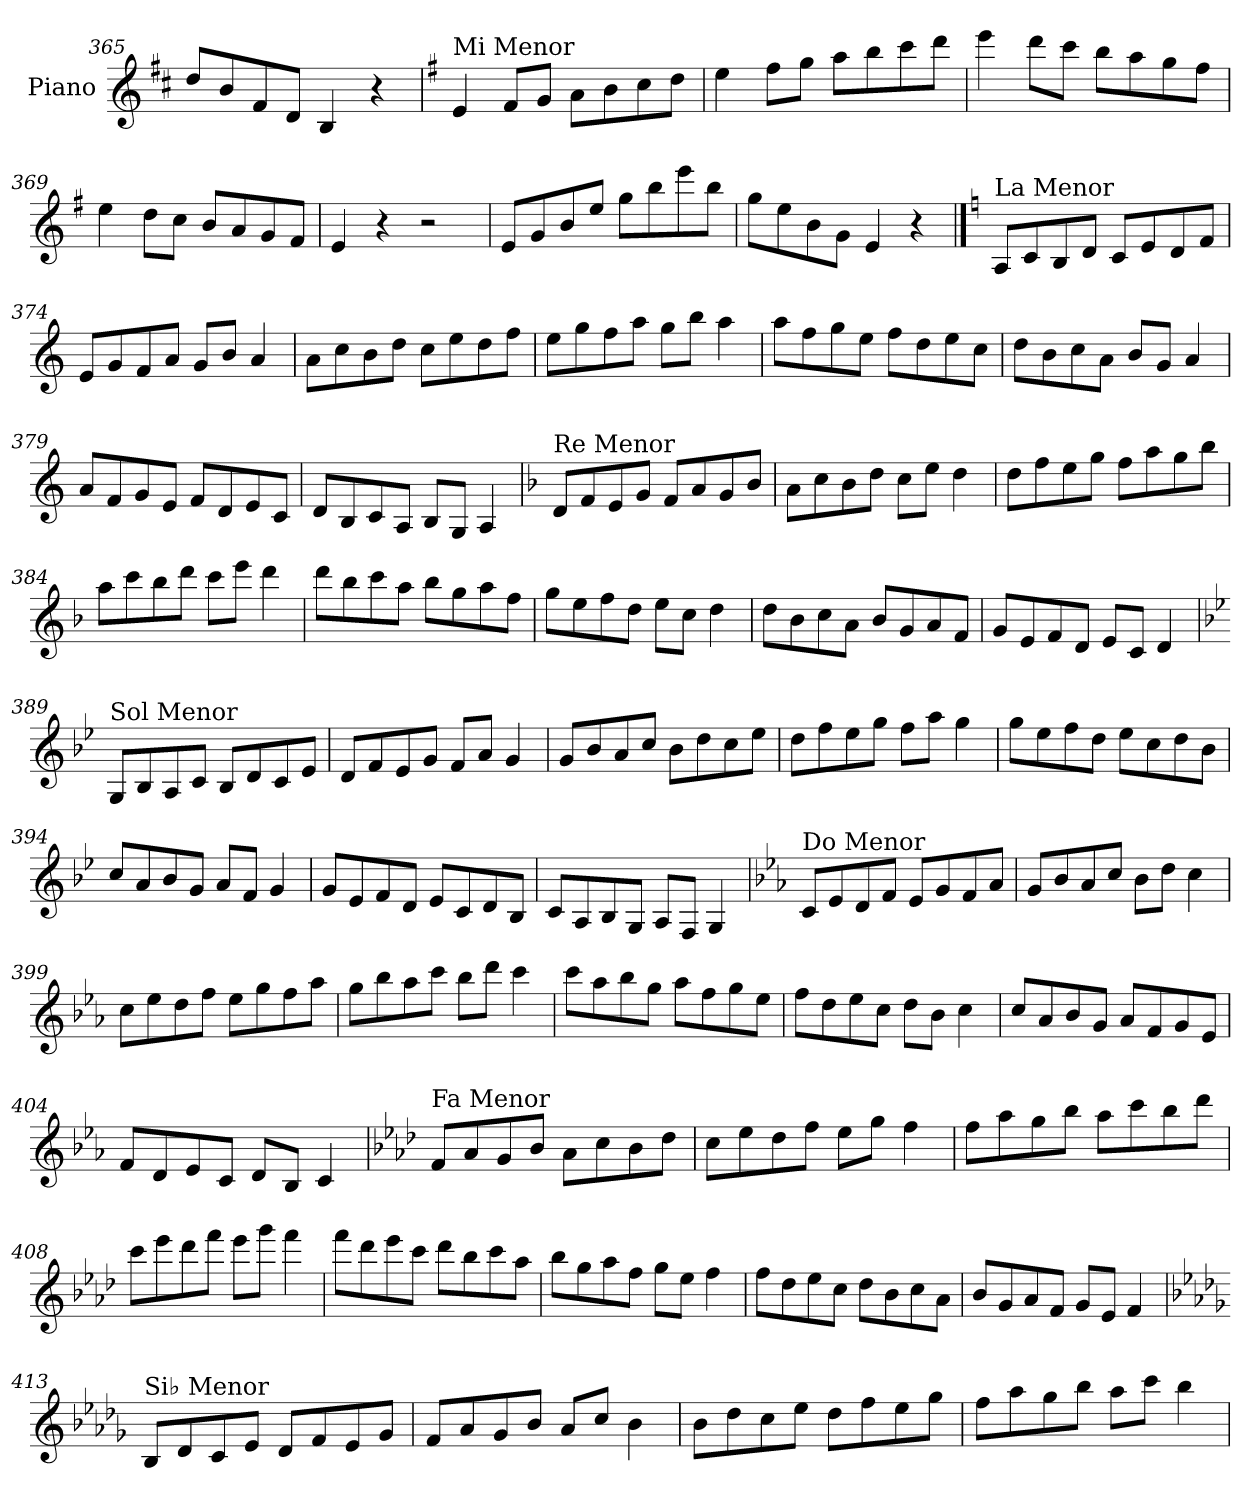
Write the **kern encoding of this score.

**kern
*part1
*staff1
*I"Piano
*I'Pno.
*clefG2
*k[f#c#]
=365
8dd/L
8b/
8f#/
8d/J
4B/
4r
!!LO:LB:g=z
=366
*k[f#]
!LO:TX:a:t=Mi Menor
4e/
8f#/L
8g/J
8a\L
8b\
8cc\
8dd\J
=367
4ee\
8ff#\L
8gg\J
8aa\L
8bb\
8ccc\
8ddd\J
=368
4eee\
8ddd\L
8ccc\J
8bb\L
8aa\
8gg\
8ff#\J
=369
4ee\
8dd\L
8cc\J
8b/L
8a/
8g/
8f#/J
=370
4e/
4r
2r
=371
8e/L
8g/
8b/
8ee/J
8gg\L
8bb\
8eee\
8bb\J
=372
8gg\L
8ee\
8b\
8g\J
4e/
4r
!!LO:PB:g=z
==373
*k[]
!LO:TX:a:t=La Menor
8A/L
8c/
8B/
8d/J
8c/L
8e/
8d/
8f/J
=374
8e/L
8g/
8f/
8a/J
8g/L
8b/J
4a/
=375
8a\L
8cc\
8b\
8dd\J
8cc\L
8ee\
8dd\
8ff\J
=376
8ee\L
8gg\
8ff\
8aa\J
8gg\L
8bb\J
4aa\
!!LO:LB:g=z
=377
8aa\L
8ff\
8gg\
8ee\J
8ff\L
8dd\
8ee\
8cc\J
=378
8dd\L
8b\
8cc\
8a\J
8b/L
8g/J
4a/
=379
8a/L
8f/
8g/
8e/J
8f/L
8d/
8e/
8c/J
=380
8d/L
8B/
8c/
8A/J
8B/L
8G/J
4A/
!!LO:LB:g=z
=381
*k[b-]
!LO:TX:a:t=Re Menor
8d/L
8f/
8e/
8g/J
8f/L
8a/
8g/
8b-/J
=382
8a\L
8cc\
8b-\
8dd\J
8cc\L
8ee\J
4dd\
=383
8dd\L
8ff\
8ee\
8gg\J
8ff\L
8aa\
8gg\
8bb-\J
=384
8aa\L
8ccc\
8bb-\
8ddd\J
8ccc\L
8eee\J
4ddd\
!!LO:LB:g=z
=385
8ddd\L
8bb-\
8ccc\
8aa\J
8bb-\L
8gg\
8aa\
8ff\J
=386
8gg\L
8ee\
8ff\
8dd\J
8ee\L
8cc\J
4dd\
=387
8dd\L
8b-\
8cc\
8a\J
8b-/L
8g/
8a/
8f/J
=388
8g/L
8e/
8f/
8d/J
8e/L
8c/J
4d/
!!LO:LB:g=z
=389
*k[b-e-]
!LO:TX:a:t=Sol Menor
8G/L
8B-/
8A/
8c/J
8B-/L
8d/
8c/
8e-/J
=390
8d/L
8f/
8e-/
8g/J
8f/L
8a/J
4g/
=391
8g/L
8b-/
8a/
8cc/J
8b-\L
8dd\
8cc\
8ee-\J
=392
8dd\L
8ff\
8ee-\
8gg\J
8ff\L
8aa\J
4gg\
!!LO:LB:g=z
=393
8gg\L
8ee-\
8ff\
8dd\J
8ee-\L
8cc\
8dd\
8b-\J
=394
8cc/L
8a/
8b-/
8g/J
8a/L
8f/J
4g/
=395
8g/L
8e-/
8f/
8d/J
8e-/L
8c/
8d/
8B-/J
=396
8c/L
8A/
8B-/
8G/J
8A/L
8F/J
4G/
!!LO:LB:g=z
=397
*k[b-e-a-]
!LO:TX:a:t=Do Menor
8c/L
8e-/
8d/
8f/J
8e-/L
8g/
8f/
8a-/J
=398
8g/L
8b-/
8a-/
8cc/J
8b-\L
8dd\J
4cc\
=399
8cc\L
8ee-\
8dd\
8ff\J
8ee-\L
8gg\
8ff\
8aa-\J
=400
8gg\L
8bb-\
8aa-\
8ccc\J
8bb-\L
8ddd\J
4ccc\
!!LO:LB:g=z
=401
8ccc\L
8aa-\
8bb-\
8gg\J
8aa-\L
8ff\
8gg\
8ee-\J
=402
8ff\L
8dd\
8ee-\
8cc\J
8dd\L
8b-\J
4cc\
=403
8cc/L
8a-/
8b-/
8g/J
8a-/L
8f/
8g/
8e-/J
=404
8f/L
8d/
8e-/
8c/J
8d/L
8B-/J
4c/
!!LO:PB:g=z
=405
*k[b-e-a-d-]
!LO:TX:a:t=Fa Menor
8f/L
8a-/
8g/
8b-/J
8a-\L
8cc\
8b-\
8dd-\J
=406
8cc\L
8ee-\
8dd-\
8ff\J
8ee-\L
8gg\J
4ff\
=407
8ff\L
8aa-\
8gg\
8bb-\J
8aa-\L
8ccc\
8bb-\
8ddd-\J
=408
8ccc\L
8eee-\
8ddd-\
8fff\J
8eee-\L
8ggg\J
4fff\
!!LO:LB:g=z
=409
8fff\L
8ddd-\
8eee-\
8ccc\J
8ddd-\L
8bb-\
8ccc\
8aa-\J
=410
8bb-\L
8gg\
8aa-\
8ff\J
8gg\L
8ee-\J
4ff\
=411
8ff\L
8dd-\
8ee-\
8cc\J
8dd-\L
8b-\
8cc\
8a-\J
=412
8b-/L
8g/
8a-/
8f/J
8g/L
8e-/J
4f/
!!LO:LB:g=z
=413
*k[b-e-a-d-g-]
!LO:TX:a:t=Si♭ Menor
8B-/L
8d-/
8c/
8e-/J
8d-/L
8f/
8e-/
8g-/J
=414
8f/L
8a-/
8g-/
8b-/J
8a-/L
8cc/J
4b-\
=415
8b-\L
8dd-\
8cc\
8ee-\J
8dd-\L
8ff\
8ee-\
8gg-\J
=416
8ff\L
8aa-\
8gg-\
8bb-\J
8aa-\L
8ccc\J
4bb-\
=
*-
